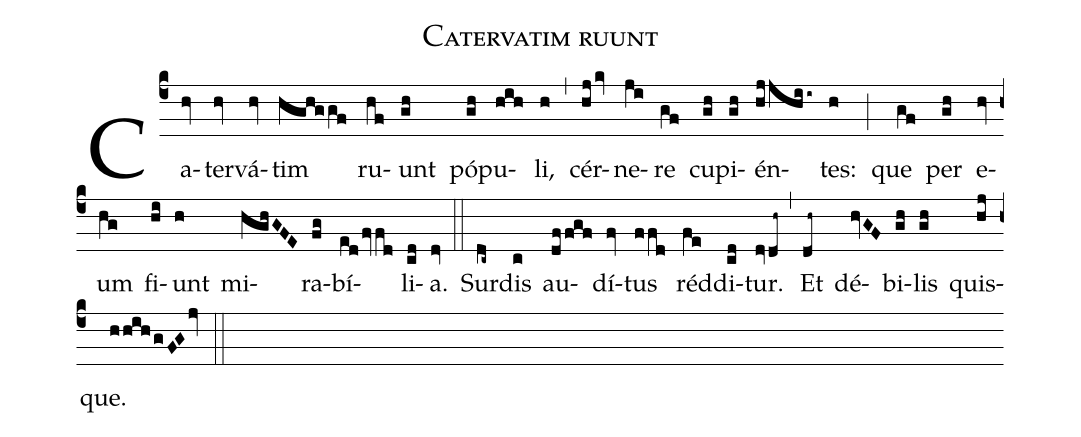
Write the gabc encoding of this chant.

name: Catervatim ruunt;
%%
(c4) Ca(hv)ter(hv)vá(hv)tim(hghggf) ru(hf)unt(gh) pó(gh)pu(hih)li,(h) (,)
cér(hjkv)ne(ji)re(gf) cu(gh)pi(gh)én(hjjhii~)tes:(h) (;)
que(gf) per(gh) e(hv)um(hg) fi(hi)unt(h) mi(hghGFE)ra(fg)bí(edfvfd)li(cd)a.(dv) (::)

Sur(dc~)dis(c) au(dffgf)dí(fv)tus(ffd) réd(fe)di(cd)tur.(dvdh~) (,)
Et(dh~) dé(hvGF)bi(gh)lis(gh) quis(hj)que.(hhihgFGjv) (::)

% Sur(dc~)dis(c) au(dffgf)dí(fv)tus.(f) (::)
%
% Sur(dc~)dis(c) au(dffgf)dí(fv)tus.(f) (::)
%
% Gló(hv)ri(hvgfhg)a(hg) Pa(hf)tri(gh) et(gh) Fí(hv)li(hih)o:(h) (;)
% et(hv) Spi(hv)rí(hghEFG)tu(fg)i(edefvfe) Sanc(cd~)to.(dv) (::)
%
% Et(dh~) dé(hvGF)bi(gh)lis.(gh) (::)
